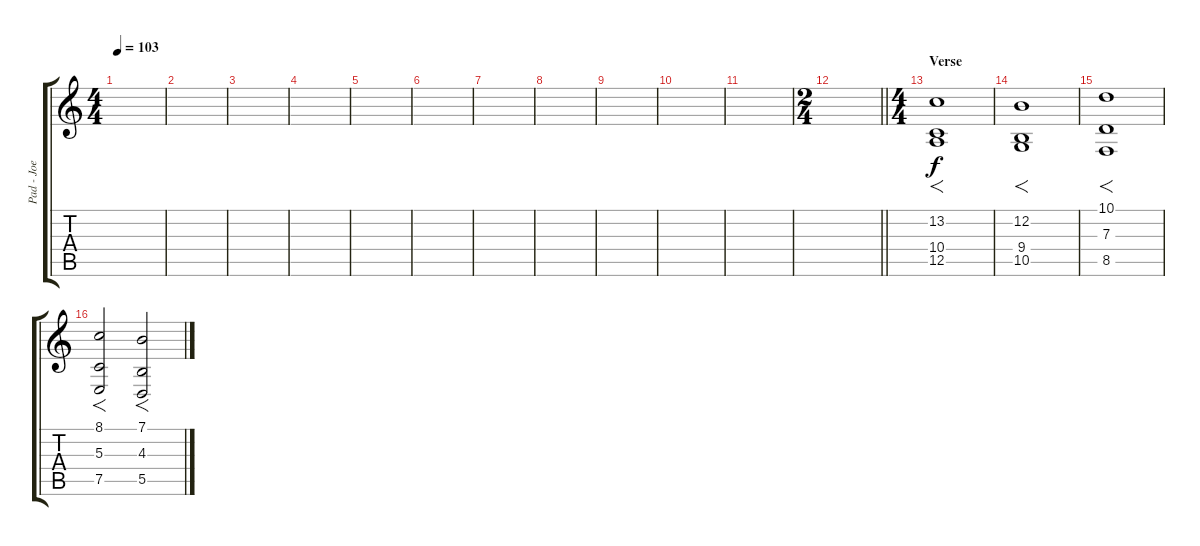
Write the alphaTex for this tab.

\track ("Pad - Joe Hahn" "Pad - Joe ") {instrument kalimba}
\staff {score tabs}
\tuning (E4 B3 G3 D3 A2 E2) {hide}
\ts (4 4)
\tempo 103
\clef g2
\ks c
|
|
|
|
|
|
|
|
|
|
|
\ts (2 4)
\barLineRight lightlight
|
\ts (4 4)
\section ("" "Verse")
(13.2 10.4 12.5).1{f} |
(12.2 9.4 10.5).1{f} |
(10.1 7.3 8.5).1{f} |
(8.1 5.3 7.5).2{f} (7.1 4.3 5.5).2{f}
